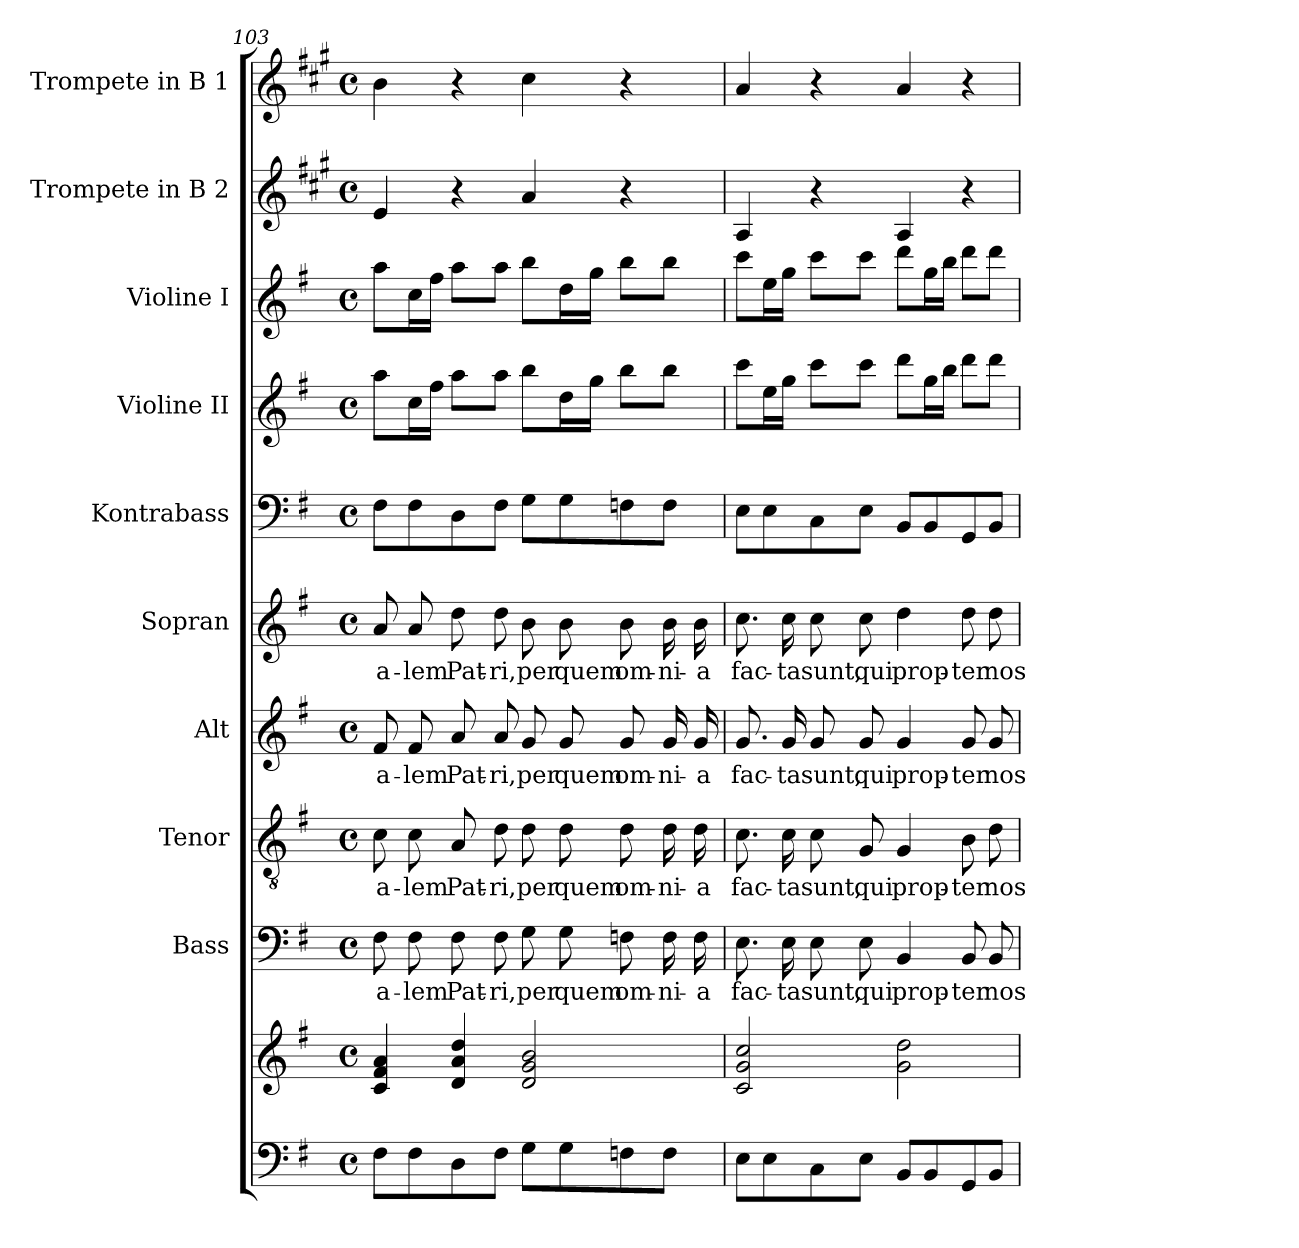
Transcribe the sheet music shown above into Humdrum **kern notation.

**kern	**kern	**kern	**text	**kern	**text	**kern	**text	**kern	**text	**kern	**kern	**kern	**kern	**kern
*part10	*part10	*part9	*part9	*part8	*part8	*part7	*part7	*part6	*part6	*part5	*part4	*part3	*part2	*part1
*staff11	*staff10	*staff9	*staff9	*staff8	*staff8	*staff7	*staff7	*staff6	*staff6	*staff5	*staff4	*staff3	*staff2	*staff1
*	*	*I"Bass	*	*I"Tenor	*	*I"Alt	*	*I"Sopran	*	*I"Kontrabass	*I"Violine II	*I"Violine I	*I"Trompete in B 2	*I"Trompete in B 1
*	*	*I'B.	*	*I'T.	*	*I'A.	*	*I'S.	*	*I'Kb.	*I'Vl. II	*I'Vl. I	*I'Tr. 2	*I'Tr. 1
*clefF4	*clefG2	*clefF4	*	*clefGv2	*	*clefG2	*	*clefG2	*	*clefF4	*clefG2	*clefG2	*clefG2	*clefG2
*	*	*	*	*	*	*	*	*	*	*ITrd7c12	*	*	*ITrd1c2	*ITrd1c2
*k[f#]	*k[f#]	*k[f#]	*	*k[f#]	*	*k[f#]	*	*k[f#]	*	*k[f#]	*k[f#]	*k[f#]	*k[f#]	*k[f#]
*G:	*G:	*G:	*	*G:	*	*G:	*	*G:	*	*G:	*G:	*G:	*G:	*G:
*M4/4	*M4/4	*M4/4	*	*M4/4	*	*M4/4	*	*M4/4	*	*M4/4	*M4/4	*M4/4	*M4/4	*M4/4
*met(c)	*met(c)	*met(c)	*	*met(c)	*	*met(c)	*	*met(c)	*	*met(c)	*met(c)	*met(c)	*met(c)	*met(c)
=103	=103	=103	=103	=103	=103	=103	=103	=103	=103	=103	=103	=103	=103	=103
!	!	!	!LO:LY:b	!	!LO:LY:b	!	!LO:LY:b	!	!LO:LY:b	!	!	!	!	!
8F#\L	4c/ 4f#/ 4a/	8F#\	-a-	8c\	-a-	8f#/	-a-	8a/	-a-	8FF#\L	8aa\L	8aa\L	4d/	4a\
!	!	!	!LO:LY:b	!	!LO:LY:b	!	!LO:LY:b	!	!LO:LY:b	!	!	!	!	!
8F#\	.	8F#\	-lem	8c\	-lem	8f#/	-lem	8a/	-lem	8FF#\	16cc\L	16cc\L	.	.
.	.	.	.	.	.	.	.	.	.	.	16ff#\JJ	16ff#\JJ	.	.
!	!	!	!LO:LY:b	!	!LO:LY:b	!	!LO:LY:b	!	!LO:LY:b	!	!	!	!	!
8D\	4d/ 4a/ 4dd/	8F#\	Pat-	8A/	Pat-	8a/	Pat-	8dd\	Pat-	8DD\	8aa\L	8aa\L	4r	4r
!	!	!	!LO:LY:b	!	!LO:LY:b	!	!LO:LY:b	!	!LO:LY:b	!	!	!	!	!
8F#\J	.	8F#\	-ri,	8d\	-ri,	8a/	-ri,	8dd\	-ri,	8FF#\J	8aa\J	8aa\J	.	.
!	!	!	!LO:LY:b	!	!LO:LY:b	!	!LO:LY:b	!	!LO:LY:b	!	!	!	!	!
8G\L	2d/ 2g/ 2b/	8G\	per	8d\	per	8g/	per	8b\	per	8GG\L	8bb\L	8bb\L	4g/	4b\
!	!	!	!LO:LY:b	!	!LO:LY:b	!	!LO:LY:b	!	!LO:LY:b	!	!	!	!	!
8G\	.	8G\	quem	8d\	quem	8g/	quem	8b\	quem	8GG\	16dd\L	16dd\L	.	.
.	.	.	.	.	.	.	.	.	.	.	16gg\JJ	16gg\JJ	.	.
!	!	!	!LO:LY:b	!	!LO:LY:b	!	!LO:LY:b	!	!LO:LY:b	!	!	!	!	!
8Fn\	.	8Fn\	om-	8d\	om-	8g/	om-	8b\	om-	8FFn\	8bb\L	8bb\L	4r	4r
!	!	!	!LO:LY:b	!	!LO:LY:b	!	!LO:LY:b	!	!LO:LY:b	!	!	!	!	!
8F\J	.	16F\	-ni-	16d\	-ni-	16g/	-ni-	16b\	-ni-	8FF\J	8bb\J	8bb\J	.	.
!	!	!	!LO:LY:b	!	!LO:LY:b	!	!LO:LY:b	!	!LO:LY:b	!	!	!	!	!
.	.	16F\	-a	16d\	-a	16g/	-a	16b\	-a	.	.	.	.	.
!!LO:PB:g=z
=104	=104	=104	=104	=104	=104	=104	=104	=104	=104	=104	=104	=104	=104	=104
!	!	!	!LO:LY:b	!	!LO:LY:b	!	!LO:LY:b	!	!LO:LY:b	!	!	!	!	!
8E\L	2c/ 2g/ 2cc/	8.E\	fac-	8.c\	fac-	8.g/	fac-	8.cc\	fac-	8EE\L	8ccc\L	8ccc\L	4G/	4g/
8E\	.	.	.	.	.	.	.	.	.	8EE\	16ee\L	16ee\L	.	.
!	!	!	!LO:LY:b	!	!LO:LY:b	!	!LO:LY:b	!	!LO:LY:b	!	!	!	!	!
.	.	16E\	-ta	16c\	-ta	16g/	-ta	16cc\	-ta	.	16gg\JJ	16gg\JJ	.	.
!	!	!	!LO:LY:b	!	!LO:LY:b	!	!LO:LY:b	!	!LO:LY:b	!	!	!	!	!
8C\	.	8E\	sunt,	8c\	sunt,	8g/	sunt,	8cc\	sunt,	8CC\	8ccc\L	8ccc\L	4r	4r
!	!	!	!LO:LY:b	!	!LO:LY:b	!	!LO:LY:b	!	!LO:LY:b	!	!	!	!	!
8E\J	.	8E\	qui	8G/	qui	8g/	qui	8cc\	qui	8EE\J	8ccc\J	8ccc\J	.	.
!	!	!	!LO:LY:b	!	!LO:LY:b	!	!LO:LY:b	!	!LO:LY:b	!	!	!	!	!
8BB/L	2g\ 2dd\	4BB/	prop-	4G/	prop-	4g/	prop-	4dd\	prop-	8BBB/L	8ddd\L	8ddd\L	4G/	4g/
8BB/	.	.	.	.	.	.	.	.	.	8BBB/	16gg\L	16gg\L	.	.
.	.	.	.	.	.	.	.	.	.	.	16bb\JJ	16bb\JJ	.	.
!	!	!	!LO:LY:b	!	!LO:LY:b	!	!LO:LY:b	!	!LO:LY:b	!	!	!	!	!
8GG/	.	8BB/	-ter	8B\	-ter	8g/	-ter	8dd\	-ter	8GGG/	8ddd\L	8ddd\L	4r	4r
!	!	!	!LO:LY:b	!	!LO:LY:b	!	!LO:LY:b	!	!LO:LY:b	!	!	!	!	!
8BB/J	.	8BB/	nos	8d\	nos	8g/	nos	8dd\	nos	8BBB/J	8ddd\J	8ddd\J	.	.
=	=	=	=	=	=	=	=	=	=	=	=	=	=	=
*-	*-	*-	*-	*-	*-	*-	*-	*-	*-	*-	*-	*-	*-	*-
